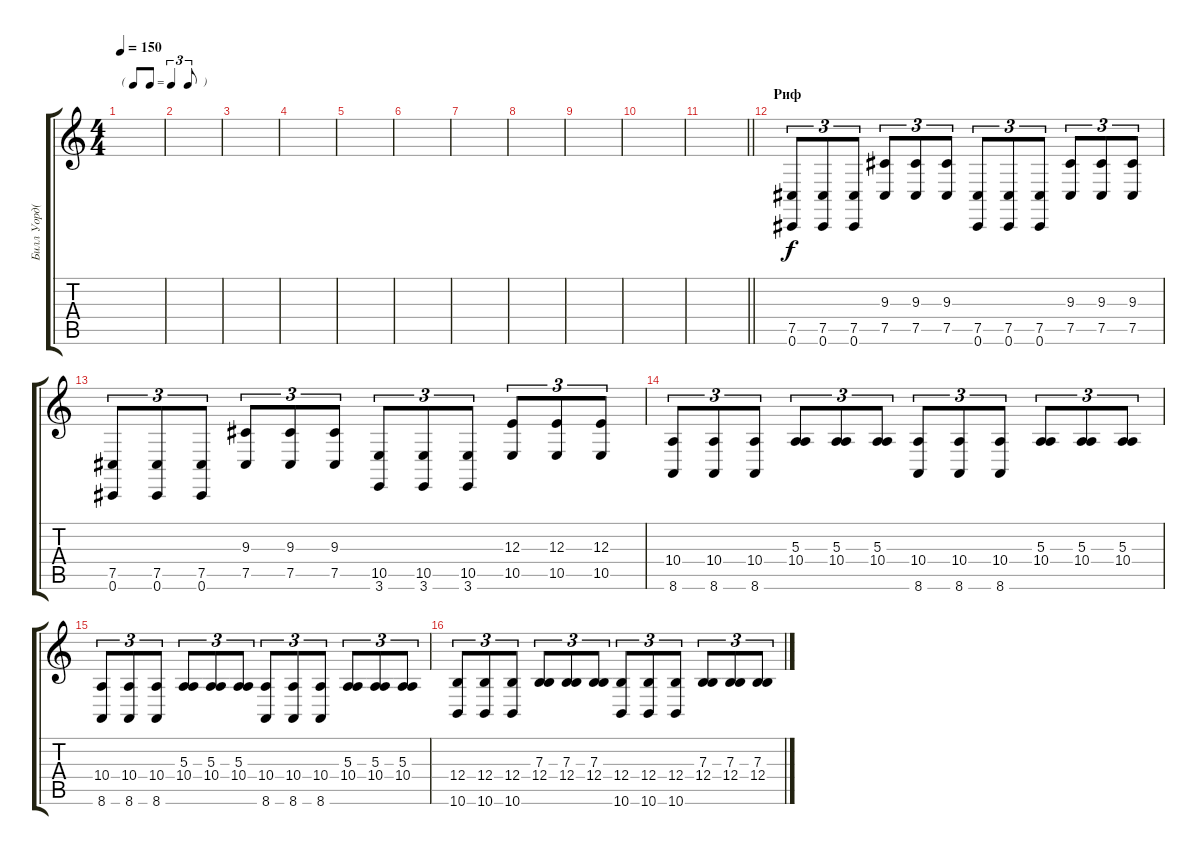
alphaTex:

\track ("Билл Уорд(Тома)" "Билл Уорд(") {instrument melodictom}
\staff {score tabs}
\tuning (Db4 Ab3 E3 B2 Gb2 Db2) {hide}
\ts (4 4)
\tf triplet8th
\tempo 150
\clef g2
\ks c
|
|
|
|
|
|
|
|
|
|
\barLineRight lightlight
|
\section ("" "Риф")
(7.5 0.6).8{tu (3 2)} (7.5 0.6).8{tu (3 2)} (7.5 0.6).8{tu (3 2)} (9.3 7.5).8{tu (3 2)} (9.3 7.5).8{tu (3 2)} (9.3 7.5).8{tu (3 2)} (7.5 0.6).8{tu (3 2)} (7.5 0.6).8{tu (3 2)} (7.5 0.6).8{tu (3 2)} (9.3 7.5).8{tu (3 2)} (9.3 7.5).8{tu (3 2)} (9.3 7.5).8{tu (3 2)} |
(7.5 0.6).8{tu (3 2)} (7.5 0.6).8{tu (3 2)} (7.5 0.6).8{tu (3 2)} (9.3 7.5).8{tu (3 2)} (9.3 7.5).8{tu (3 2)} (9.3 7.5).8{tu (3 2)} (10.5 3.6).8{tu (3 2)} (10.5 3.6).8{tu (3 2)} (10.5 3.6).8{tu (3 2)} (12.3 10.5).8{tu (3 2)} (12.3 10.5).8{tu (3 2)} (12.3 10.5).8{tu (3 2)} |
(10.4 8.6).8{tu (3 2)} (10.4 8.6).8{tu (3 2)} (10.4 8.6).8{tu (3 2)} (5.3 10.4).8{tu (3 2)} (5.3 10.4).8{tu (3 2)} (5.3 10.4).8{tu (3 2)} (10.4 8.6).8{tu (3 2)} (10.4 8.6).8{tu (3 2)} (10.4 8.6).8{tu (3 2)} (5.3 10.4).8{tu (3 2)} (5.3 10.4).8{tu (3 2)} (5.3 10.4).8{tu (3 2)} |
(10.4 8.6).8{tu (3 2)} (10.4 8.6).8{tu (3 2)} (10.4 8.6).8{tu (3 2)} (5.3 10.4).8{tu (3 2)} (5.3 10.4).8{tu (3 2)} (5.3 10.4).8{tu (3 2)} (10.4 8.6).8{tu (3 2)} (10.4 8.6).8{tu (3 2)} (10.4 8.6).8{tu (3 2)} (5.3 10.4).8{tu (3 2)} (5.3 10.4).8{tu (3 2)} (5.3 10.4).8{tu (3 2)} |
(12.4 10.6).8{tu (3 2)} (12.4 10.6).8{tu (3 2)} (12.4 10.6).8{tu (3 2)} (7.3 12.4).8{tu (3 2)} (7.3 12.4).8{tu (3 2)} (7.3 12.4).8{tu (3 2)} (12.4 10.6).8{tu (3 2)} (12.4 10.6).8{tu (3 2)} (12.4 10.6).8{tu (3 2)} (7.3 12.4).8{tu (3 2)} (7.3 12.4).8{tu (3 2)} (7.3 12.4).8{tu (3 2)}
